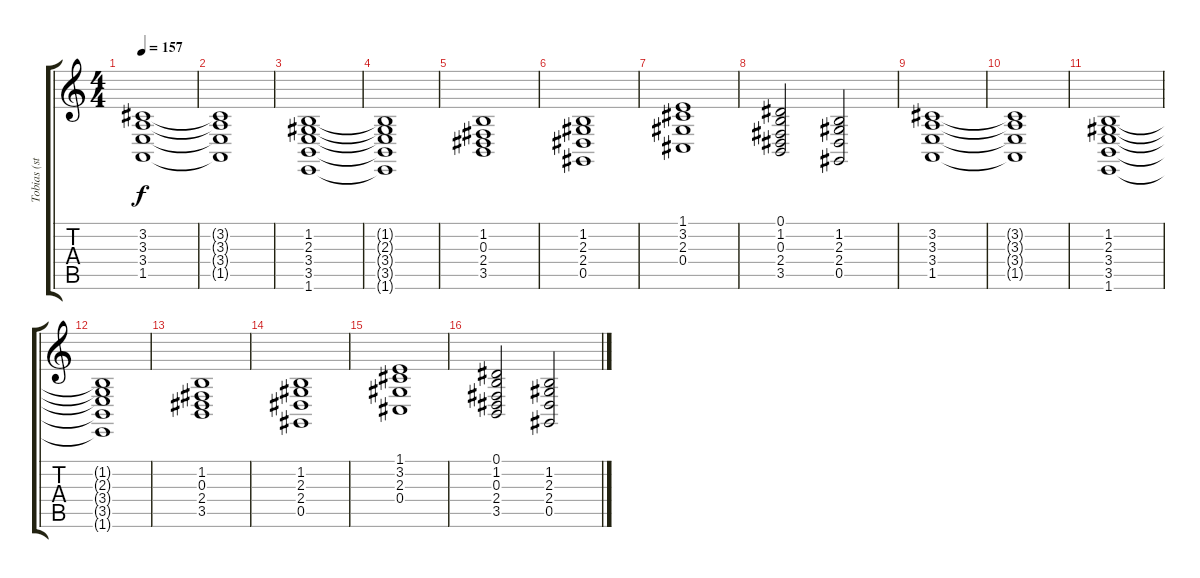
\track ("Tobias (strings)" "Tobias (st") {instrument synthstrings1}
\staff {score tabs}
\tuning (Eb4 Bb3 Gb3 Db3 Ab2 Eb2) {hide}
\ts (4 4)
\tempo 157
\clef g2
\ks c
(3.2 3.3 3.4 1.5).1{dy f} |
(3.2{t} 3.3{t} 3.4{t} 1.5{t}).1 |
(1.2 2.3 3.4 3.5 1.6).1 |
(1.2{t} 2.3{t} 3.4{t} 3.5{t} 1.6{t}).1 |
(1.2 0.3 2.4 3.5).1 |
(1.2 2.3 2.4 0.5).1 |
(1.1 3.2 2.3 0.4).1 |
(0.1 1.2 0.3 2.4 3.5).2 (1.2 2.3 2.4 0.5).2 |
(3.2 3.3 3.4 1.5).1 |
(3.2{t} 3.3{t} 3.4{t} 1.5{t}).1 |
(1.2 2.3 3.4 3.5 1.6).1 |
(1.2{t} 2.3{t} 3.4{t} 3.5{t} 1.6{t}).1 |
(1.2 0.3 2.4 3.5).1 |
(1.2 2.3 2.4 0.5).1 |
(1.1 3.2 2.3 0.4).1 |
(0.1 1.2 0.3 2.4 3.5).2 (1.2 2.3 2.4 0.5).2
